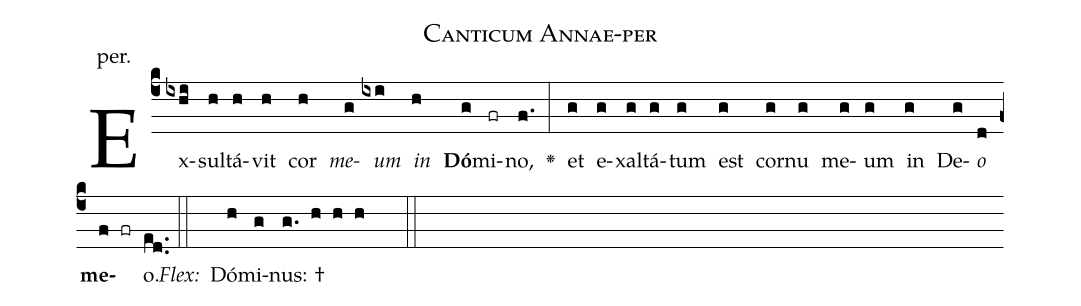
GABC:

name: Canticum Annae-per;
annotation: per.;
%%
(c4)Ex(ixhi)sul(h)tá(h)vit(h) cor(h) <i>me</i>(g)<i>um</i>(ixi) <i>in</i>(h) <b>Dó</b>(g)mi(fr)no,(f.) <v>\greheightstar</v>(:) et(g) e(g)xal(g)tá(g)tum(g) est(g) cor(g)nu(g) me(g)um(g) in(g) De(g)<i>o</i>(d) <b>me</b>(f fr)o.(ed..) (::)
<i>Flex:</i>()  Dó(h)mi(g)nus: †(g. h h h  ::)

%E(g) u(g) o(g) u(d) a(f) e.(ed..) (::)
